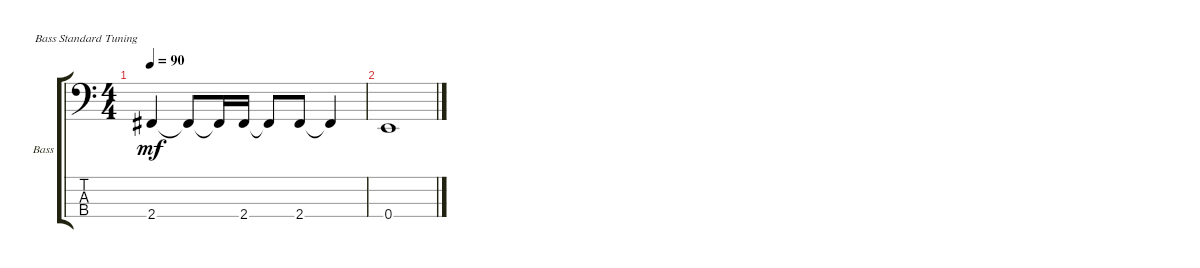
\defaultSystemsLayout 4
\bracketExtendMode groupsimilarinstruments
\firstSystemTrackNameOrientation horizontal
\otherSystemsTrackNameOrientation horizontal
\track ("Bass" "Bass") {instrument electricbassfinger}
\staff {score tabs}
\tuning (G2 D2 A1 E1)
\ts (4 4)
\tempo 90
\clef f4
\scale
0.333333
\ks c
2.4.4{dy mf} 2.4{t}.8 2.4{t}.16 2.4.16 2.4{t}.8 2.4.8 2.4{t}.4 |
0.4.1
